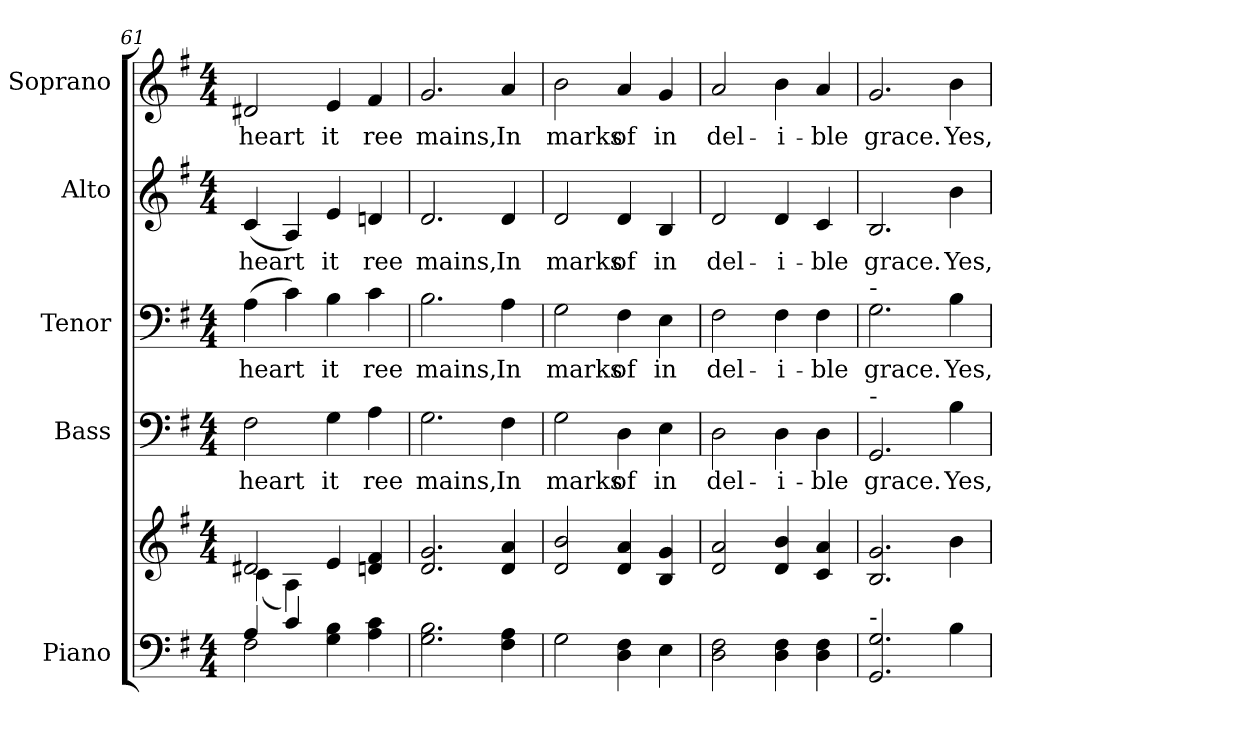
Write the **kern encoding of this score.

**kern	**kern	**kern	**text	**kern	**text	**kern	**text	**kern	**text
*part5	*part5	*part4	*part4	*part3	*part3	*part2	*part2	*part1	*part1
*staff6	*staff5	*staff4	*staff4	*staff3	*staff3	*staff2	*staff2	*staff1	*staff1
*I"Piano	*	*I"Bass	*	*I"Tenor	*	*I"Alto	*	*I"Soprano	*
*I'Pno.	*	*I'B.	*	*I'T.	*	*I'A.	*	*I'S.	*
*clefF4	*clefG2	*clefF4	*	*clefF4	*	*clefG2	*	*clefG2	*
*k[f#]	*k[f#]	*k[f#]	*	*k[f#]	*	*k[f#]	*	*k[f#]	*
*G:	*G:	*G:	*	*G:	*	*G:	*	*G:	*
*M4/4	*M4/4	*M4/4	*	*M4/4	*	*M4/4	*	*M4/4	*
=61	=61	=61	=61	=61	=61	=61	=61	=61	=61
*^	*^	*	*	*	*	*	*	*	*
!	!	!	!	!	!LO:LY:b:color=#000000	!	!	!	!	!	!
!	!	!	!	!	!	!	!LO:LY:b:color=#000000	!	!	!	!
!	!	!	!	!	!	!	!	!	!LO:LY:b:color=#000000	!	!
!	!	!	!	!	!	!	!	!	!	!	!LO:LY:b:color=#000000
4Ai/	2F#i\	2d#Xi/	(4ci\	2F#i\	heart	(4Ai\	heart	(4ci/	heart	2d#Xi/	heart
4ci/	.	.	4Ai\)	.	.	4ci\)	.	4Ai/)	.	.	.
!	!	!	!	!	!LO:LY:b:color=#000000	!	!	!	!	!	!
!	!	!	!	!	!	!	!LO:LY:b:color=#000000	!	!	!	!
!	!	!	!	!	!	!	!	!	!LO:LY:b:color=#000000	!	!
!	!	!	!	!	!	!	!	!	!	!	!LO:LY:b:color=#000000
4Gi\ 4Bi	2ryy	4ei/	2ryy	4Gi\	it	4Bi\	it	4ei/	it	4ei/	it
!	!	!	!	!	!LO:LY:b:color=#000000	!	!	!	!	!	!
!	!	!	!	!	!	!	!LO:LY:b:color=#000000	!	!	!	!
!	!	!	!	!	!	!	!	!	!LO:LY:b:color=#000000	!	!
!	!	!	!	!	!	!	!	!	!	!	!LO:LY:b:color=#000000
4Ai\ 4ci	.	4dni/ 4f#i	.	4Ai\	ree	4ci\	ree	4dni/	ree	4f#i/	ree
*v	*v	*	*	*	*	*	*	*	*	*	*
*	*v	*v	*	*	*	*	*	*	*	*
!!LO:PB:g=z
=62	=62	=62	=62	=62	=62	=62	=62	=62	=62
!	!	!	!LO:LY:b:color=#000000	!	!	!	!	!	!
!	!	!	!	!	!LO:LY:b:color=#000000	!	!	!	!
!	!	!	!	!	!	!	!LO:LY:b:color=#000000	!	!
!	!	!	!	!	!	!	!	!	!LO:LY:b:color=#000000
2.Gi\ 2.Bi	2.di/ 2.gi	2.Gi\	mains,	2.Bi\	mains,	2.di/	mains,	2.gi/	mains,
!	!	!	!LO:LY:b:color=#000000	!	!	!	!	!	!
!	!	!	!	!	!LO:LY:b:color=#000000	!	!	!	!
!	!	!	!	!	!	!	!LO:LY:b:color=#000000	!	!
!	!	!	!	!	!	!	!	!	!LO:LY:b:color=#000000
4F#i\ 4Ai	4di/ 4ai	4F#i\	In	4Ai\	In	4di/	In	4ai/	In
=63	=63	=63	=63	=63	=63	=63	=63	=63	=63
!	!	!	!LO:LY:b:color=#000000	!	!	!	!	!	!
!	!	!	!	!	!LO:LY:b:color=#000000	!	!	!	!
!	!	!	!	!	!	!	!LO:LY:b:color=#000000	!	!
!	!	!	!	!	!	!	!	!	!LO:LY:b:color=#000000
2Gi\	2di/ 2bi	2Gi\	marks	2Gi\	marks	2di/	marks	2bi\	marks
!	!	!	!LO:LY:b:color=#000000	!	!	!	!	!	!
!	!	!	!	!	!LO:LY:b:color=#000000	!	!	!	!
!	!	!	!	!	!	!	!LO:LY:b:color=#000000	!	!
!	!	!	!	!	!	!	!	!	!LO:LY:b:color=#000000
4Di\ 4F#i	4di/ 4ai	4Di\	of	4F#i\	of	4di/	of	4ai/	of
!	!	!	!LO:LY:b:color=#000000	!	!	!	!	!	!
!	!	!	!	!	!LO:LY:b:color=#000000	!	!	!	!
!	!	!	!	!	!	!	!LO:LY:b:color=#000000	!	!
!	!	!	!	!	!	!	!	!	!LO:LY:b:color=#000000
4Ei\	4Bi/ 4gi	4Ei\	in	4Ei\	in	4Bi/	in	4gi/	in
=64	=64	=64	=64	=64	=64	=64	=64	=64	=64
!	!	!	!LO:LY:b:color=#000000	!	!	!	!	!	!
!	!	!	!	!	!LO:LY:b:color=#000000	!	!	!	!
!	!	!	!	!	!	!	!LO:LY:b:color=#000000	!	!
!	!	!	!	!	!	!	!	!	!LO:LY:b:color=#000000
2Di\ 2F#i	2di/ 2ai	2Di\	del-	2F#i\	del-	2di/	del-	2ai/	del-
!	!	!	!LO:LY:b:color=#000000	!	!	!	!	!	!
!	!	!	!	!	!LO:LY:b:color=#000000	!	!	!	!
!	!	!	!	!	!	!	!LO:LY:b:color=#000000	!	!
!	!	!	!	!	!	!	!	!	!LO:LY:b:color=#000000
4Di\ 4F#i	4di/ 4bi	4Di\	-i-	4F#i\	-i-	4di/	-i-	4bi\	-i-
!	!	!	!LO:LY:b:color=#000000	!	!	!	!	!	!
!	!	!	!	!	!LO:LY:b:color=#000000	!	!	!	!
!	!	!	!	!	!	!	!LO:LY:b:color=#000000	!	!
!	!	!	!	!	!	!	!	!	!LO:LY:b:color=#000000
4Di\ 4F#i	4ci/ 4ai	4Di\	-ble	4F#i\	-ble	4ci/	-ble	4ai/	-ble
!!LO:PB:g=z
=65	=65	=65	=65	=65	=65	=65	=65	=65	=65
!	!	!	!LO:LY:b:color=#000000	!	!	!	!	!	!
!	!	!	!	!	!LO:LY:b:color=#000000	!	!	!	!
!	!	!	!	!	!	!	!LO:LY:b:color=#000000	!	!
!	!	!	!	!LO:TX:a:t=-	!	!	!	!	!
!	!	!LO:TX:a:t=-	!	!	!	!	!	!	!
!LO:TX:a:t=-	!	!	!	!	!	!	!	!	!
!	!	!	!	!	!	!	!	!	!LO:LY:b:color=#000000
2.GGi/ 2.Gi	2.Bi/ 2.gi	2.GGi/	grace.	2.Gi\	grace.	2.Bi/	grace.	2.gi/	grace.
!	!	!	!LO:LY:b:color=#000000	!	!	!	!	!	!
!	!	!	!	!	!LO:LY:b:color=#000000	!	!	!	!
!	!	!	!	!	!	!	!LO:LY:b:color=#000000	!	!
!	!	!	!	!	!	!	!	!	!LO:LY:b:color=#000000
4Bi\	4bi\	4Bi\	Yes,	4Bi\	Yes,	4bi\	Yes,	4bi\	Yes,
=	=	=	=	=	=	=	=	=	=
*-	*-	*-	*-	*-	*-	*-	*-	*-	*-
